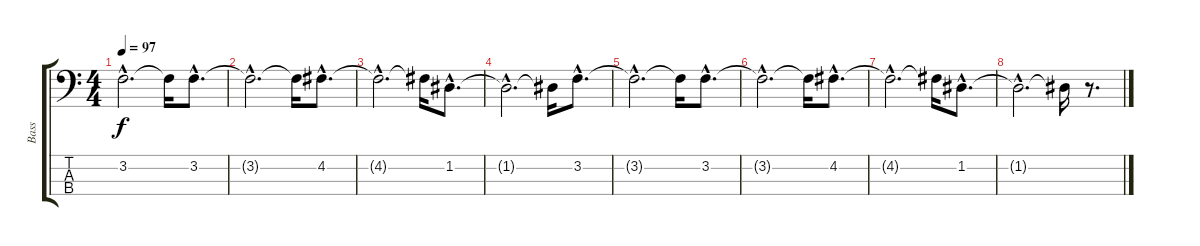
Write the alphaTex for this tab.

\track ("Bass" "Bass") {instrument electricbassfinger}
\staff {score tabs}
\tuning (G2 D2 A1 E1) {hide}
\ts (4 4)
\tempo 97
\clef f4
\ks c
3.2{hac t}.2{d dy f} 3.2{t}.16 3.2{hac}.8{d} |
3.2{hac t}.2{d} 3.2{t}.16 4.2{hac}.8{d} |
4.2{hac t}.2{d} 4.2{t}.16 1.2{hac}.8{d} |
1.2{hac t}.2{d} 1.2{t}.16 3.2{hac}.8{d} |
3.2{hac t}.2{d} 3.2{t}.16 3.2{hac}.8{d} |
3.2{hac t}.2{d} 3.2{t}.16 4.2{hac}.8{d} |
4.2{hac t}.2{d} 4.2{t}.16 1.2{hac}.8{d} |
1.2{hac t}.2{d} 1.2{t}.16 r.8{d}
